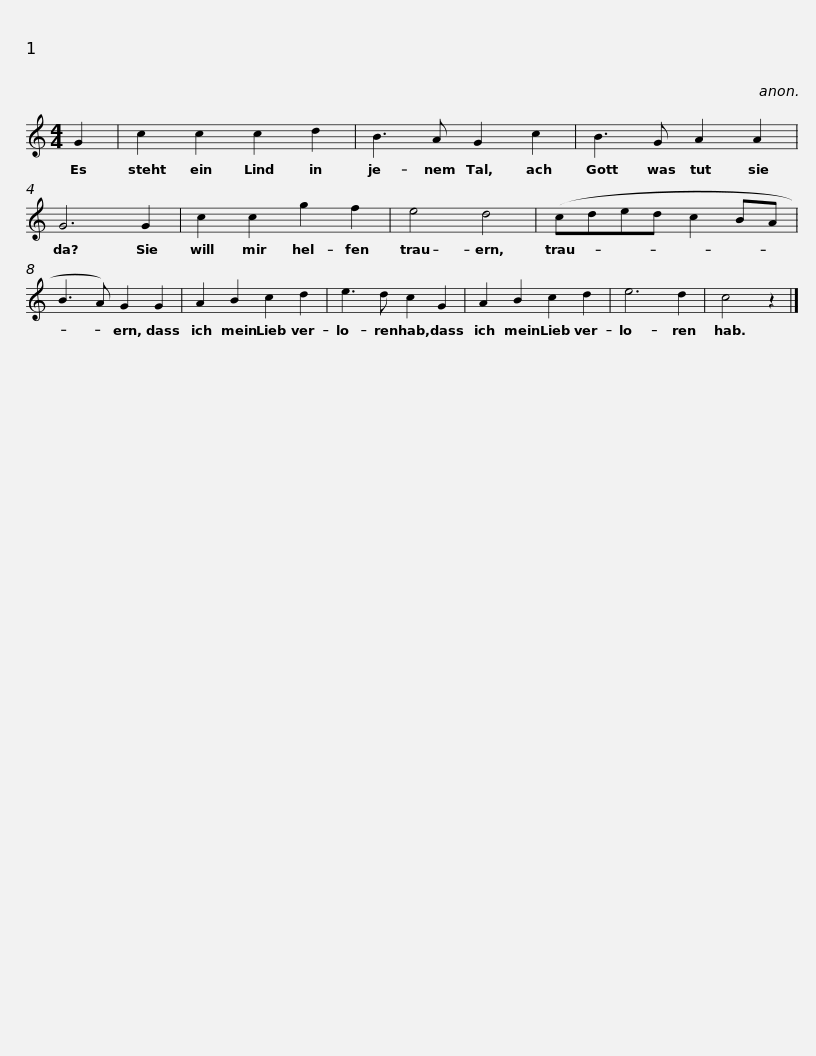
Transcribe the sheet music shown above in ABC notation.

X:1
L:1/8
M:4/4
I:linebreak $
K:C
V:1 treble
V:1
 G2 | c2 c2 c2 d2 | B3 A G2 c2 | B3 G A2 A2 | G6 G2 | %5
 c2 c2 g2 f2 | e4 d4 |$ (cded c2 BA | B3 A) G2 G2 | A2 B2 c2 d2 | %10
 e3 d c2 G2 | A2 B2 c2 d2 | e6 d2 |$ c4 z2 |] %14
